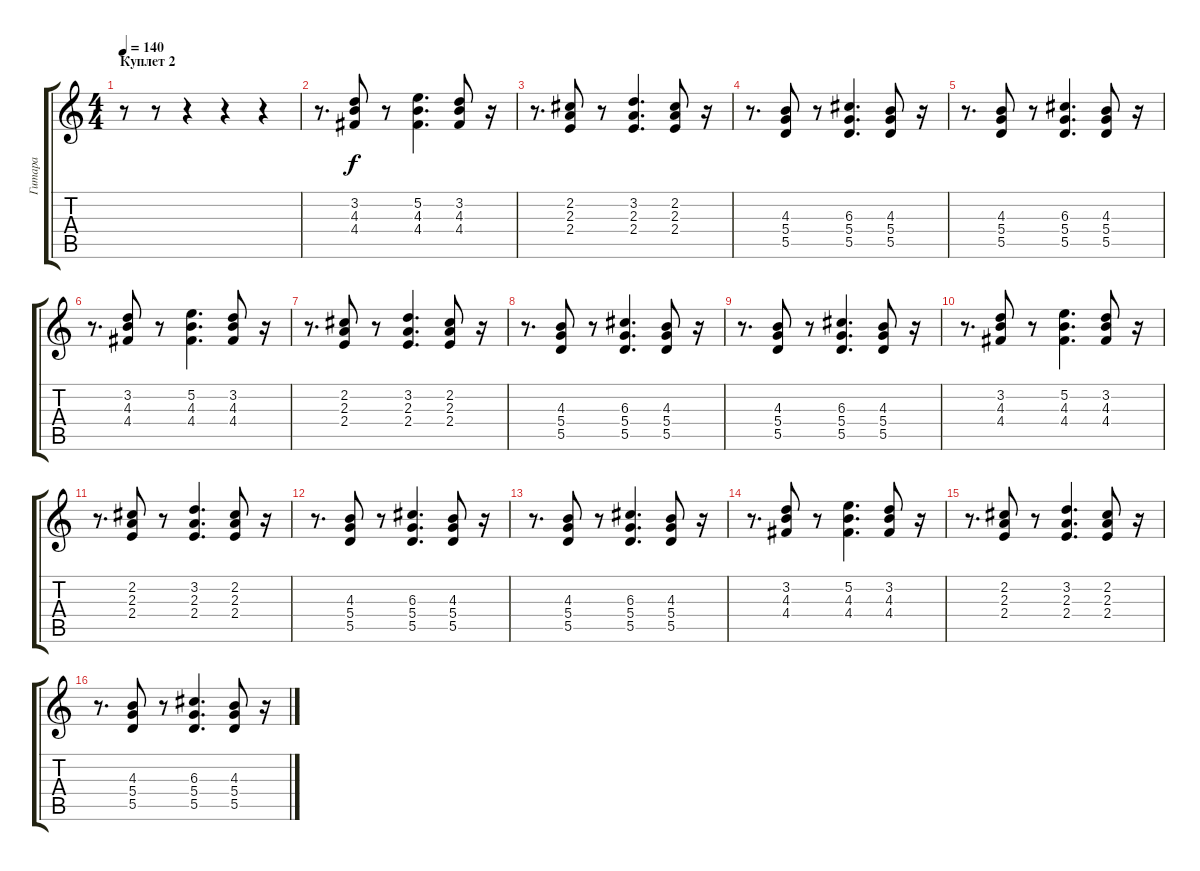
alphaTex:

\track ("Гитара" "Гитара") {instrument electricguitarjazz}
\staff {score tabs}
\tuning (E4 B3 G3 D3 A2 E2) {hide}
\ts (4 4)
\section ("" "Куплет 2")
\tempo 140
\clef g2
\ks c
r.8{dy f} r.8 r.4 r.4 r.4 |
r.8{d} (3.2 4.3 4.4).8 r.8 (5.2 4.3 4.4).4{d} (3.2 4.3 4.4).8 r.16 |
r.8{d} (2.2 2.3 2.4).8 r.8 (3.2 2.3 2.4).4{d} (2.2 2.3 2.4).8 r.16 |
r.8{d} (4.3 5.4 5.5).8 r.8 (6.3 5.4 5.5).4{d} (4.3 5.4 5.5).8 r.16 |
r.8{d} (4.3 5.4 5.5).8 r.8 (6.3 5.4 5.5).4{d} (4.3 5.4 5.5).8 r.16 |
r.8{d} (3.2 4.3 4.4).8 r.8 (5.2 4.3 4.4).4{d} (3.2 4.3 4.4).8 r.16 |
r.8{d} (2.2 2.3 2.4).8 r.8 (3.2 2.3 2.4).4{d} (2.2 2.3 2.4).8 r.16 |
r.8{d} (4.3 5.4 5.5).8 r.8 (6.3 5.4 5.5).4{d} (4.3 5.4 5.5).8 r.16 |
r.8{d} (4.3 5.4 5.5).8 r.8 (6.3 5.4 5.5).4{d} (4.3 5.4 5.5).8 r.16 |
r.8{d} (3.2 4.3 4.4).8 r.8 (5.2 4.3 4.4).4{d} (3.2 4.3 4.4).8 r.16 |
r.8{d} (2.2 2.3 2.4).8 r.8 (3.2 2.3 2.4).4{d} (2.2 2.3 2.4).8 r.16 |
r.8{d} (4.3 5.4 5.5).8 r.8 (6.3 5.4 5.5).4{d} (4.3 5.4 5.5).8 r.16 |
r.8{d} (4.3 5.4 5.5).8 r.8 (6.3 5.4 5.5).4{d} (4.3 5.4 5.5).8 r.16 |
r.8{d} (3.2 4.3 4.4).8 r.8 (5.2 4.3 4.4).4{d} (3.2 4.3 4.4).8 r.16 |
r.8{d} (2.2 2.3 2.4).8 r.8 (3.2 2.3 2.4).4{d} (2.2 2.3 2.4).8 r.16 |
r.8{d} (4.3 5.4 5.5).8 r.8 (6.3 5.4 5.5).4{d} (4.3 5.4 5.5).8 r.16
